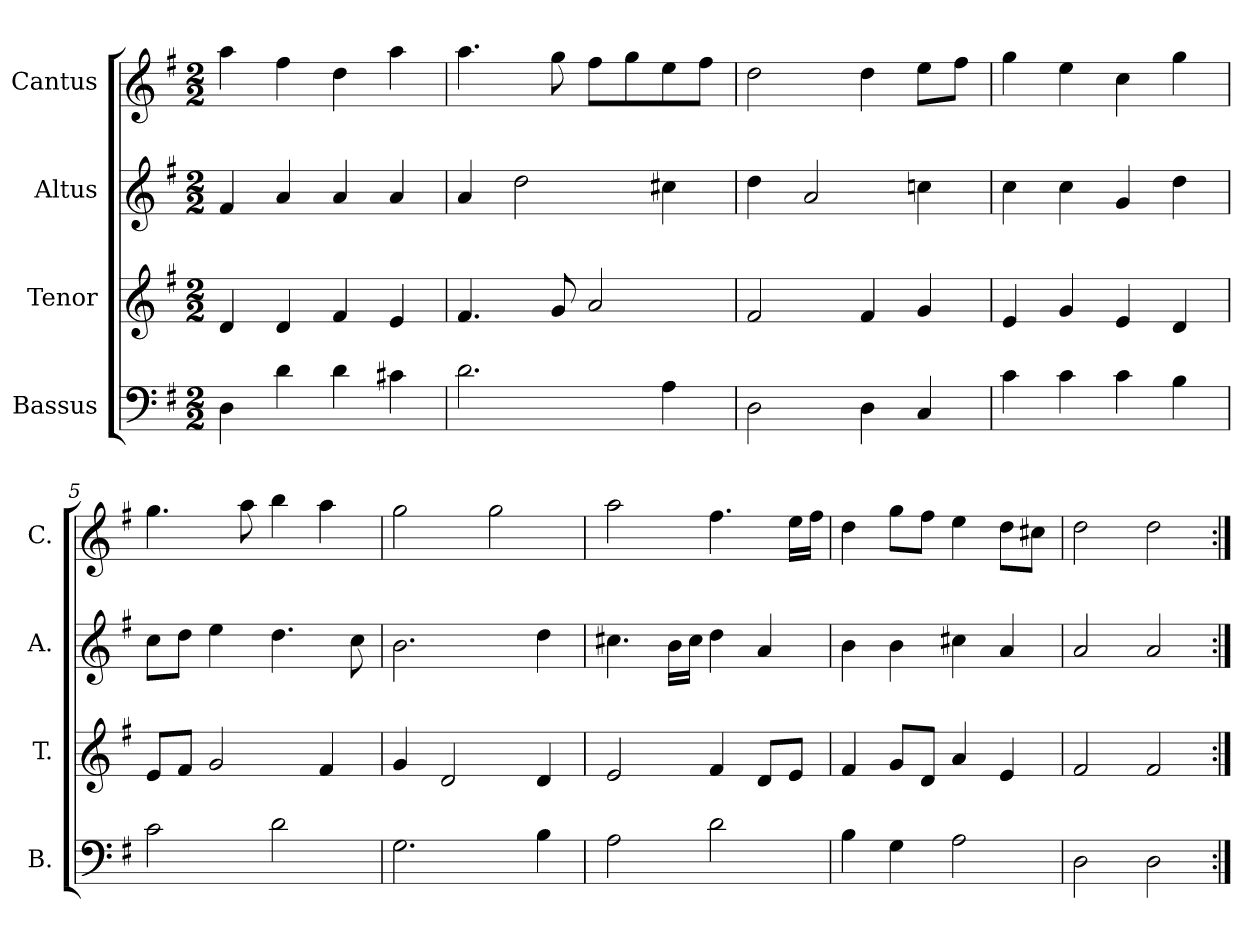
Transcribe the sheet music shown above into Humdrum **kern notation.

**kern	**kern	**kern	**kern
*part4	*part3	*part2	*part1
*staff4	*staff3	*staff2	*staff1
*I"Bassus	*I"Tenor	*I"Altus	*I"Cantus
*I'B.	*I'T.	*I'A.	*I'C.
*clefF4	*clefG2	*clefG2	*clefG2
*k[f#]	*k[f#]	*k[f#]	*k[f#]
*G:	*G:	*G:	*G:
*M2/2	*M2/2	*M2/2	*M2/2
=1	=1	=1	=1
4D\	4d/	4f#/	4aa\
4d\	4d/	4a/	4ff#\
4d\	4f#/	4a/	4dd\
4c#X\	4e/	4a/	4aa\
=2	=2	=2	=2
2.d\	4.f#/	4a/	4.aa\
.	.	2dd\	.
.	8g/	.	8gg\
.	2a/	.	8ff#\L
.	.	.	8gg\
4A\	.	4cc#X\	8ee\
.	.	.	8ff#\J
=3	=3	=3	=3
2D\	2f#/	4dd\	2dd\
.	.	2a/	.
4D\	4f#/	.	4dd\
4C/	4g/	4ccn\	8ee\L
.	.	.	8ff#\J
=4	=4	=4	=4
4c\	4e/	4cc\	4gg\
4c\	4g/	4cc\	4ee\
4c\	4e/	4g/	4cc\
4B\	4d/	4dd\	4gg\
=5	=5	=5	=5
2c\	8e/L	8cc\L	4.gg\
.	8f#/J	8dd\J	.
.	2g/	4ee\	.
.	.	.	8aa\
2d\	.	4.dd\	4bb\
.	4f#/	.	4aa\
.	.	8cc\	.
=6	=6	=6	=6
2.G\	4g/	2.b\	2gg\
.	2d/	.	.
.	.	.	2gg\
4B\	4d/	4dd\	.
=7	=7	=7	=7
2A\	2e/	4.cc#X\	2aa\
.	.	16b\LL	.
.	.	16cc#\JJ	.
2d\	4f#/	4dd\	4.ff#\
.	8d/L	4a/	.
.	8e/J	.	16ee\LL
.	.	.	16ff#\JJ
=8	=8	=8	=8
4B\	4f#/	4b\	4dd\
4G\	8g/L	4b\	8gg\L
.	8d/J	.	8ff#\J
2A\	4a/	4cc#X\	4ee\
.	4e/	4a/	8dd\L
.	.	.	8cc#X\J
=9	=9	=9	=9
2D\	2f#/	2a/	2dd\
2D\	2f#/	2a/	2dd\
=:|!	=:|!	=:|!	=:|!
*-	*-	*-	*-
